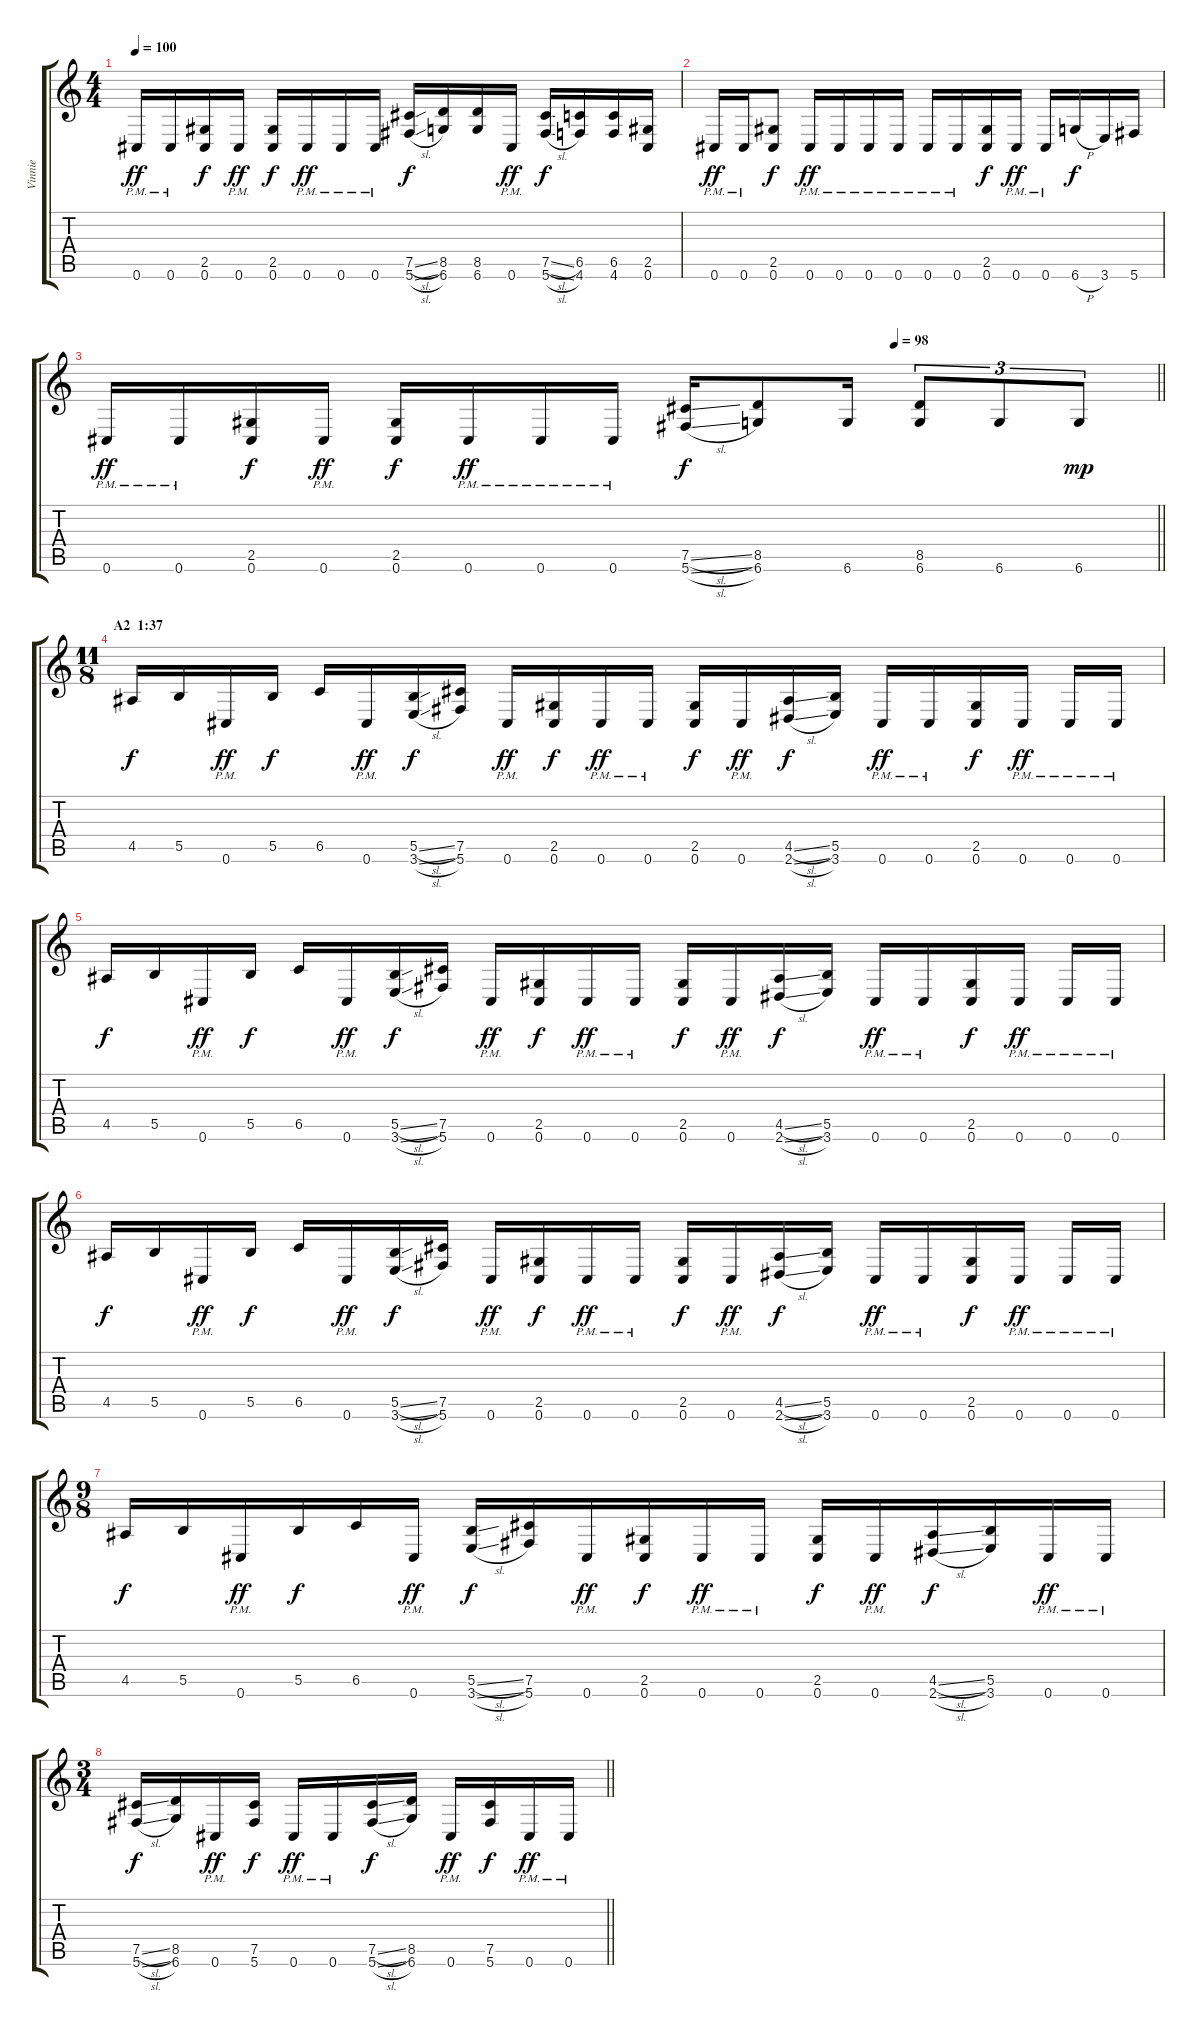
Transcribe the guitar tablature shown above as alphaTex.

\track ("Vinnie" "Vinnie") {instrument distortionguitar}
\staff {score tabs}
\tuning (Db4 Ab3 E3 B2 Gb2 Db2) {hide}
\ts (4 4)
\tempo 100
\clef g2
\ks c
0.6{pm}.16{dy ff} 0.6{pm}.16 (2.5 0.6).16{dy f} 0.6{pm}.16{dy ff} (2.5 0.6).16{dy f} 0.6{pm}.16{dy ff} 0.6{pm}.16 0.6{pm}.16 (7.5{sl} 5.6{sl}).16{dy f} (8.5 6.6).16 (8.5 6.6).16 0.6{pm}.16{dy ff} (7.5{sl} 5.6{sl}).16{dy f} (6.5 4.6).16 (6.5 4.6).16 (2.5 0.6).16 |
0.6{pm}.16{dy ff} 0.6{pm}.16 (2.5 0.6).8{dy f} 0.6{pm}.16{dy ff} 0.6{pm}.16 0.6{pm}.16 0.6{pm}.16 0.6{pm}.16 0.6{pm}.16 (2.5 0.6).16{dy f} 0.6{pm}.16{dy ff} 0.6{pm}.16 6.6{h}.16{dy f} 3.6.16 5.6.16 |
\tempo (98 0.75)
\barLineRight lightlight
0.6{pm}.16{dy ff} 0.6{pm}.16 (2.5 0.6).16{dy f} 0.6{pm}.16{dy ff} (2.5 0.6).16{dy f} 0.6{pm}.16{dy ff} 0.6{pm}.16 0.6{pm}.16 (7.5{sl} 5.6{sl}).16{dy f} (8.5 6.6).8 6.6.16 (8.5 6.6).8{tu (3 2)} 6.6.8{tu (3 2)} 6.6.8{tu (3 2) dy mp} |
\ts (11 8)
\section ("" "A2  1:37")
4.5.16{dy f} 5.5.16 0.6{pm}.16{dy ff} 5.5.16{dy f} 6.5.16 0.6{pm}.16{dy ff} (5.5{sl} 3.6{sl}).16{dy f} (7.5 5.6).16 0.6{pm}.16{dy ff} (2.5 0.6).16{dy f} 0.6{pm}.16{dy ff} 0.6{pm}.16 (2.5 0.6).16{dy f} 0.6{pm}.16{dy ff} (4.5{sl} 2.6{sl}).16{dy f} (5.5 3.6).16 0.6{pm}.16{dy ff} 0.6{pm}.16 (2.5 0.6).16{dy f} 0.6{pm}.16{dy ff} 0.6{pm}.16 0.6{pm}.16 |
4.5.16{dy f} 5.5.16 0.6{pm}.16{dy ff} 5.5.16{dy f} 6.5.16 0.6{pm}.16{dy ff} (5.5{sl} 3.6{sl}).16{dy f} (7.5 5.6).16 0.6{pm}.16{dy ff} (2.5 0.6).16{dy f} 0.6{pm}.16{dy ff} 0.6{pm}.16 (2.5 0.6).16{dy f} 0.6{pm}.16{dy ff} (4.5{sl} 2.6{sl}).16{dy f} (5.5 3.6).16 0.6{pm}.16{dy ff} 0.6{pm}.16 (2.5 0.6).16{dy f} 0.6{pm}.16{dy ff} 0.6{pm}.16 0.6{pm}.16 |
4.5.16{dy f} 5.5.16 0.6{pm}.16{dy ff} 5.5.16{dy f} 6.5.16 0.6{pm}.16{dy ff} (5.5{sl} 3.6{sl}).16{dy f} (7.5 5.6).16 0.6{pm}.16{dy ff} (2.5 0.6).16{dy f} 0.6{pm}.16{dy ff} 0.6{pm}.16 (2.5 0.6).16{dy f} 0.6{pm}.16{dy ff} (4.5{sl} 2.6{sl}).16{dy f} (5.5 3.6).16 0.6{pm}.16{dy ff} 0.6{pm}.16 (2.5 0.6).16{dy f} 0.6{pm}.16{dy ff} 0.6{pm}.16 0.6{pm}.16 |
\ts (9 8)
4.5.16{dy f} 5.5.16 0.6{pm}.16{dy ff} 5.5.16{dy f} 6.5.16 0.6{pm}.16{dy ff} (5.5{sl} 3.6{sl}).16{dy f} (7.5 5.6).16 0.6{pm}.16{dy ff} (2.5 0.6).16{dy f} 0.6{pm}.16{dy ff} 0.6{pm}.16 (2.5 0.6).16{dy f} 0.6{pm}.16{dy ff} (4.5{sl} 2.6{sl}).16{dy f} (5.5 3.6).16 0.6{pm}.16{dy ff} 0.6{pm}.16 |
\ts (3 4)
\barLineRight lightlight
(7.5{sl} 5.6{sl}).16{dy f} (8.5 6.6).16 0.6{pm}.16{dy ff} (7.5 5.6).16{dy f} 0.6{pm}.16{dy ff} 0.6{pm}.16 (7.5{sl} 5.6{sl}).16{dy f} (8.5 6.6).16 0.6{pm}.16{dy ff} (7.5 5.6).16{dy f} 0.6{pm}.16{dy ff} 0.6{pm}.16
